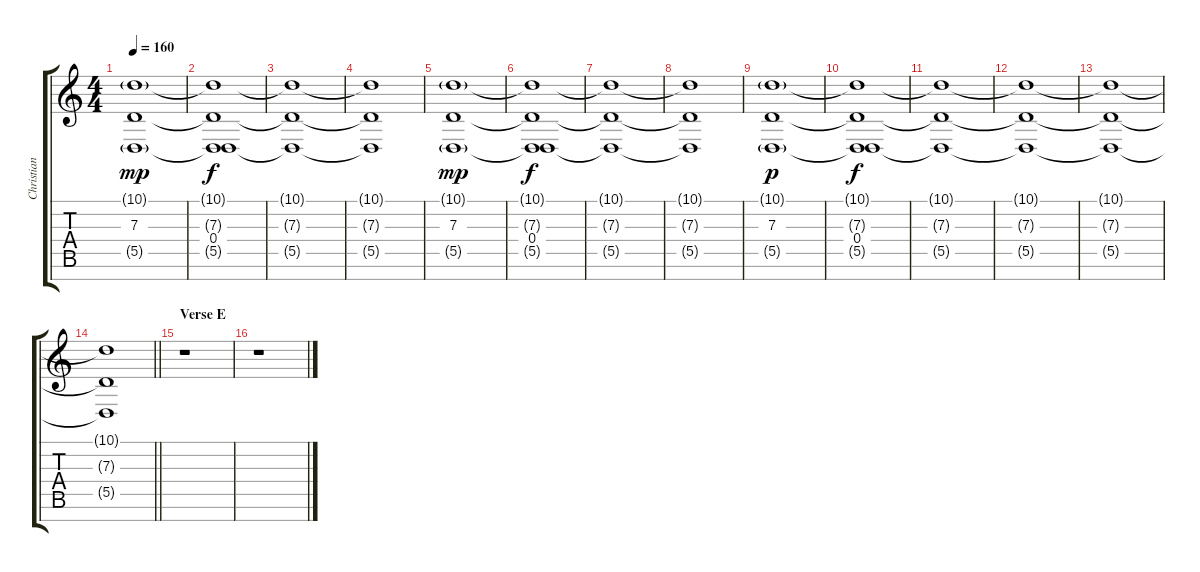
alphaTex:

\track ("Christian Kretschmar" "Christian ") {instrument pad2warm}
\staff {score tabs}
\tuning (E4 B3 G3 D3 A2 E2 B1) {hide}
\ts (4 4)
\tempo 160
\clef g2
\ks c
(10.1{g} 7.3 5.5{g}).1{dy mp} |
(10.1{t} 7.3{t} 0.4 5.5{t}).1{dy f} |
(10.1{t} 7.3{t} 5.5{t}).1 |
(10.1{t} 7.3{t} 5.5{t}).1 |
(10.1{g} 7.3 5.5{g}).1{dy mp} |
(10.1{t} 7.3{t} 0.4 5.5{t}).1{dy f} |
(10.1{t} 7.3{t} 5.5{t}).1 |
(10.1{t} 7.3{t} 5.5{t}).1 |
(10.1{g} 7.3 5.5{g}).1{dy p} |
(10.1{t} 7.3{t} 0.4 5.5{t}).1{dy f} |
(10.1{t} 7.3{t} 5.5{t}).1 |
(10.1{t} 7.3{t} 5.5{t}).1 |
(10.1{t} 7.3{t} 5.5{t}).1 |
\barLineRight lightlight
(10.1{t} 7.3{t} 5.5{t}).1 |
\section ("" "Verse E")
r.1 |
r.1
